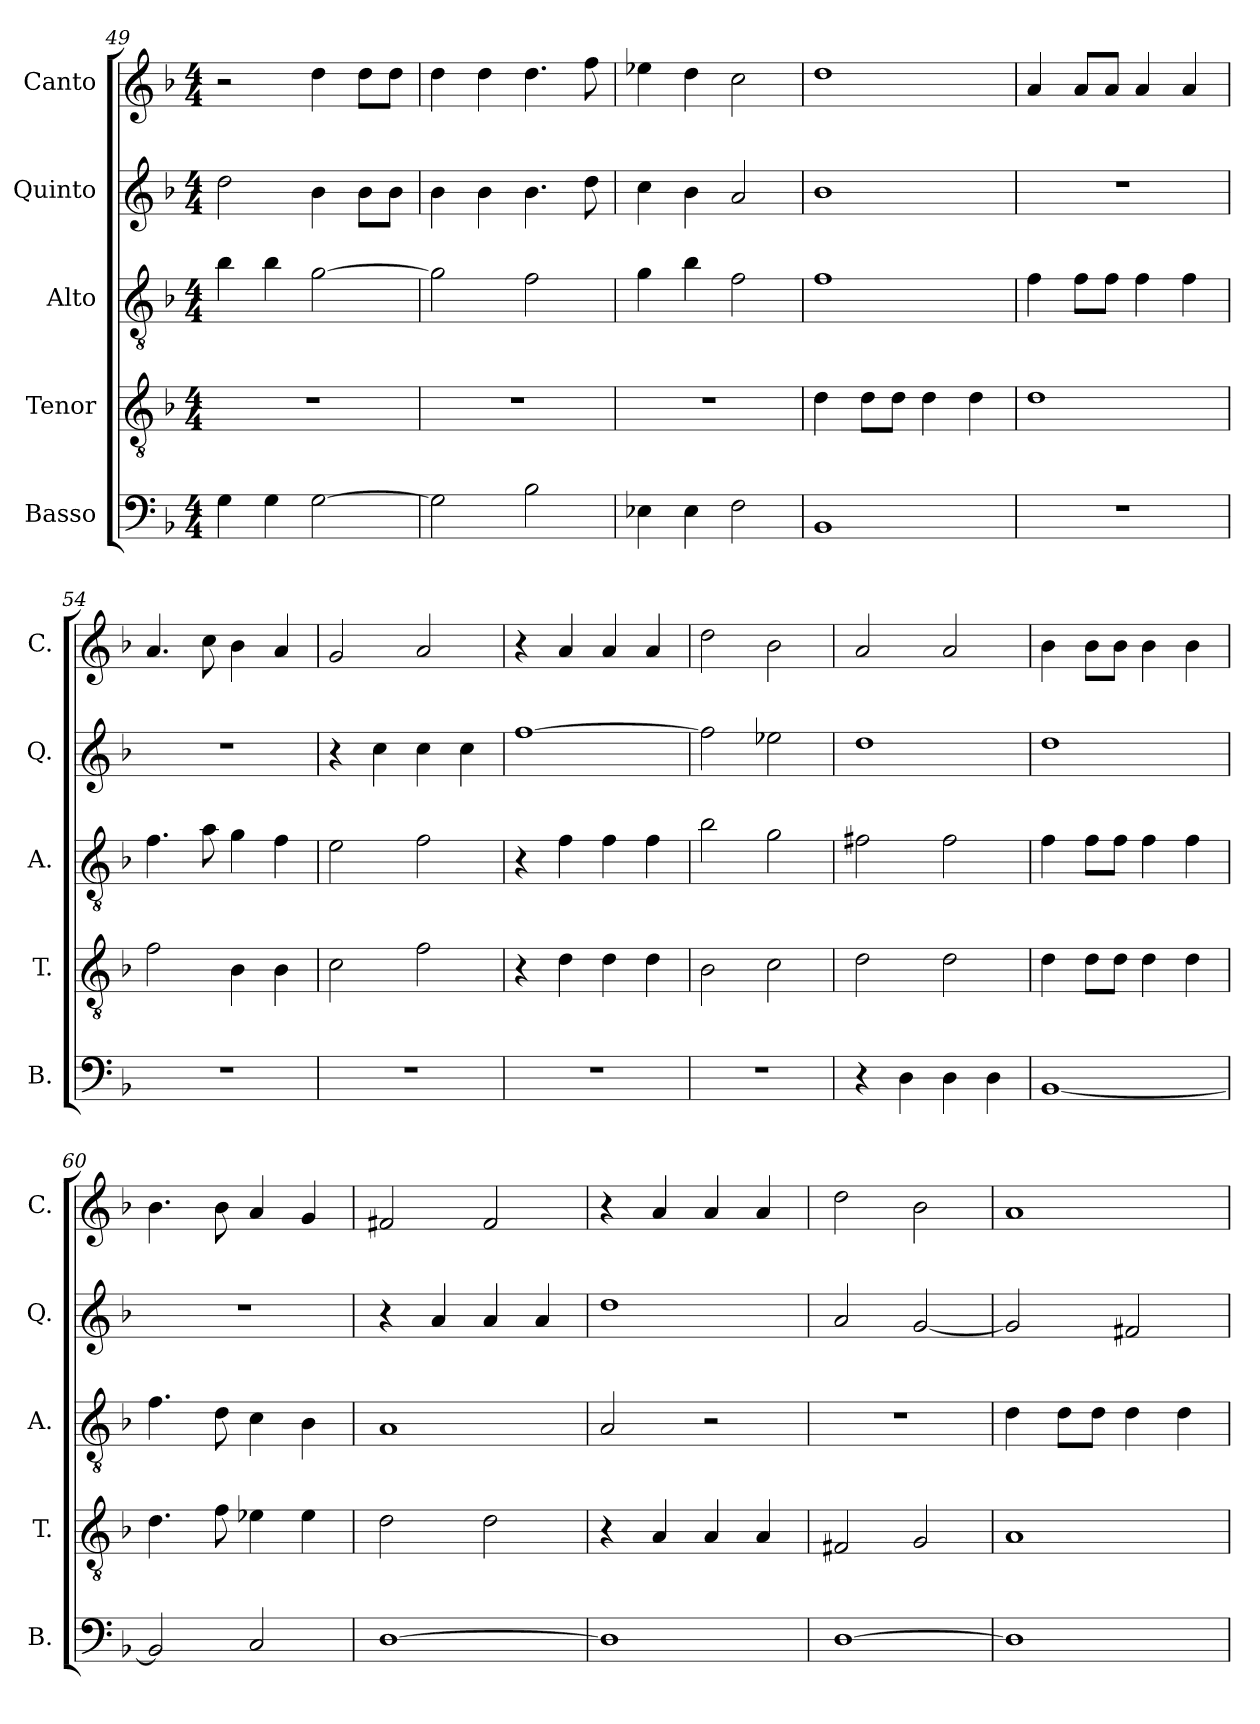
**kern	**kern	**kern	**kern	**kern
*part5	*part4	*part3	*part2	*part1
*staff5	*staff4	*staff3	*staff2	*staff1
*I"Basso	*I"Tenor	*I"Alto	*I"Quinto	*I"Canto
*I'B.	*I'T.	*I'A.	*I'Q.	*I'C.
*clefF4	*clefGv2	*clefGv2	*clefG2	*clefG2
*k[b-]	*k[b-]	*k[b-]	*k[b-]	*k[b-]
*F:	*F:	*F:	*F:	*F:
*M4/4	*M4/4	*M4/4	*M4/4	*M4/4
=49	=49	=49	=49	=49
4G\	1r	4b-\	2dd\	2r
4G\	.	4b-\	.	.
[2G\	.	[2g\	4b-\	4dd\
.	.	.	8b-\L	8dd\L
.	.	.	8b-\J	8dd\J
!!LO:LB:g=z
=50	=50	=50	=50	=50
2G\]	1r	2g\]	4b-\	4dd\
.	.	.	4b-\	4dd\
2B-\	.	2f\	4.b-\	4.dd\
.	.	.	8dd\	8ff\
=51	=51	=51	=51	=51
4E-X\	1r	4g\	4cc\	4ee-X\
4E-\	.	4b-\	4b-\	4dd\
2F\	.	2f\	2a/	2cc\
=52	=52	=52	=52	=52
1BB-	4d\	1f	1b-	1dd
.	8d\L	.	.	.
.	8d\J	.	.	.
.	4d\	.	.	.
.	4d\	.	.	.
=53	=53	=53	=53	=53
1r	1d	4f\	1r	4a/
.	.	8f\L	.	8a/L
.	.	8f\J	.	8a/J
.	.	4f\	.	4a/
.	.	4f\	.	4a/
=54	=54	=54	=54	=54
1r	2f\	4.f\	1r	4.a/
.	.	8a\	.	8cc\
.	4B-\	4g\	.	4b-\
.	4B-\	4f\	.	4a/
!!LO:PB:g=z
=55	=55	=55	=55	=55
1r	2c\	2e\	4r	2g/
.	.	.	4cc\	.
.	2f\	2f\	4cc\	2a/
.	.	.	4cc\	.
=56	=56	=56	=56	=56
1r	4r	4r	[1ff	4r
.	4d\	4f\	.	4a/
.	4d\	4f\	.	4a/
.	4d\	4f\	.	4a/
=57	=57	=57	=57	=57
1r	2B-\	2b-\	2ff\]	2dd\
.	2c\	2g\	2ee-X\	2b-\
=58	=58	=58	=58	=58
4r	2d\	2f#X\	1dd	2a/
4D\	.	.	.	.
4D\	2d\	2f#\	.	2a/
4D\	.	.	.	.
=59	=59	=59	=59	=59
[1BB-	4d\	4f\	1dd	4b-\
.	8d\L	8f\L	.	8b-\L
.	8d\J	8f\J	.	8b-\J
.	4d\	4f\	.	4b-\
.	4d\	4f\	.	4b-\
!!LO:LB:g=z
=60	=60	=60	=60	=60
2BB-/]	4.d\	4.f\	1r	4.b-\
.	8f\	8d\	.	8b-\
2C/	4e-X\	4c\	.	4a/
.	4e-\	4B-\	.	4g/
=61	=61	=61	=61	=61
[1D	2d\	1A	4r	2f#X/
.	.	.	4a/	.
.	2d\	.	4a/	2f#/
.	.	.	4a/	.
=62	=62	=62	=62	=62
1D]	4r	2A/	1dd	4r
.	4A/	.	.	4a/
.	4A/	2r	.	4a/
.	4A/	.	.	4a/
=63	=63	=63	=63	=63
[1D	2F#X/	1r	2a/	2dd\
.	2G/	.	[2g/	2b-\
=64	=64	=64	=64	=64
1D]	1A	4d\	2g/]	1a
.	.	8d\L	.	.
.	.	8d\J	.	.
.	.	4d\	2f#X/	.
.	.	4d\	.	.
=	=	=	=	=
*-	*-	*-	*-	*-
